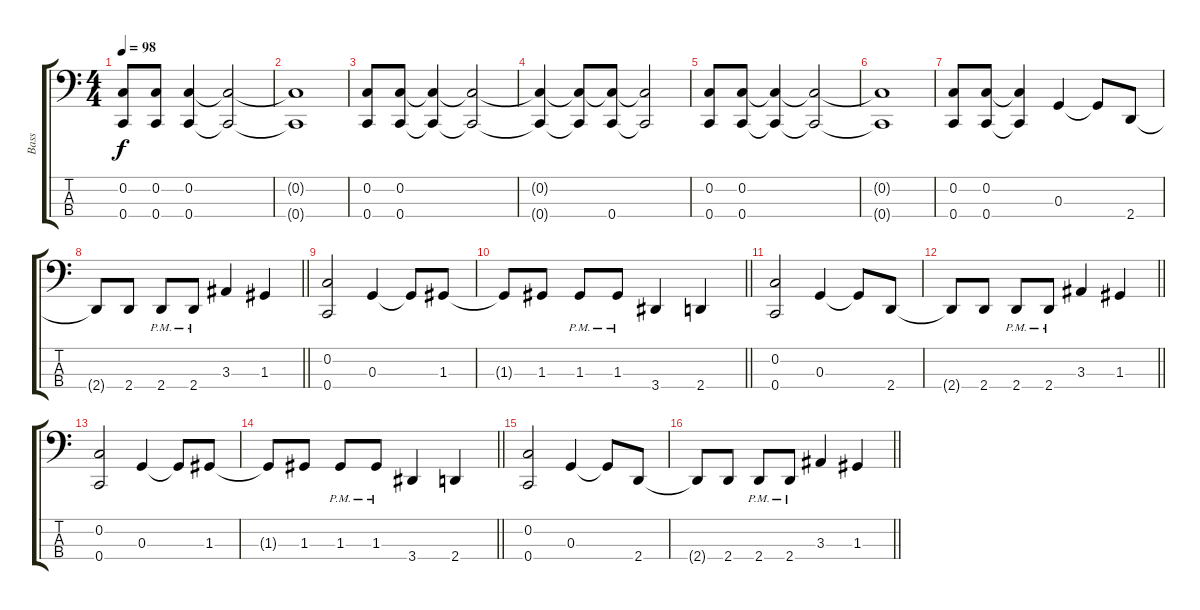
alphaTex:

\track ("Bass" "Bass") {instrument slapbass1}
\staff {score tabs}
\tuning (F2 C2 G1 C1) {hide}
\ts (4 4)
\tempo 98
\clef f4
\ks c
(0.2 0.4).8{dy f instrument slapbass1} (0.2 0.4).8 (0.2 0.4).4 (0.2{t} 0.4{t}).2 |
(0.2{t} 0.4{t}).1 |
(0.2 0.4).8 (0.2 0.4).8 (0.2{t} 0.4{t}).4 (0.2{t} 0.4{t}).2 |
(0.2{t} 0.4{t}).4 (0.2{t} 0.4{t}).8 (0.2{t} 0.4).8 (0.2{t} 0.4{t}).2 |
(0.2 0.4).8 (0.2 0.4).8 (0.2{t} 0.4{t}).4 (0.2{t} 0.4{t}).2 |
(0.2{t} 0.4{t}).1 |
(0.2 0.4).8 (0.2 0.4).8 (0.2{t} 0.4{t}).4 0.3.4 0.3{t}.8 2.4.8 |
\barLineRight lightlight
2.4{t}.8 2.4.8 2.4{pm}.8 2.4{pm}.8 3.3.4 1.3.4 |
(0.2 0.4).2 0.3.4 0.3{t}.8 1.3.8 |
\barLineRight lightlight
1.3{t}.8 1.3.8 1.3{pm}.8 1.3{pm}.8 3.4.4 2.4.4 |
(0.2 0.4).2 0.3.4 0.3{t}.8 2.4.8 |
\barLineRight lightlight
2.4{t}.8 2.4.8 2.4{pm}.8 2.4{pm}.8 3.3.4 1.3.4 |
(0.2 0.4).2 0.3.4 0.3{t}.8 1.3.8 |
\barLineRight lightlight
1.3{t}.8 1.3.8 1.3{pm}.8 1.3{pm}.8 3.4.4 2.4.4 |
(0.2 0.4).2 0.3.4 0.3{t}.8 2.4.8 |
\barLineRight lightlight
2.4{t}.8 2.4.8 2.4{pm}.8 2.4{pm}.8 3.3.4 1.3.4
